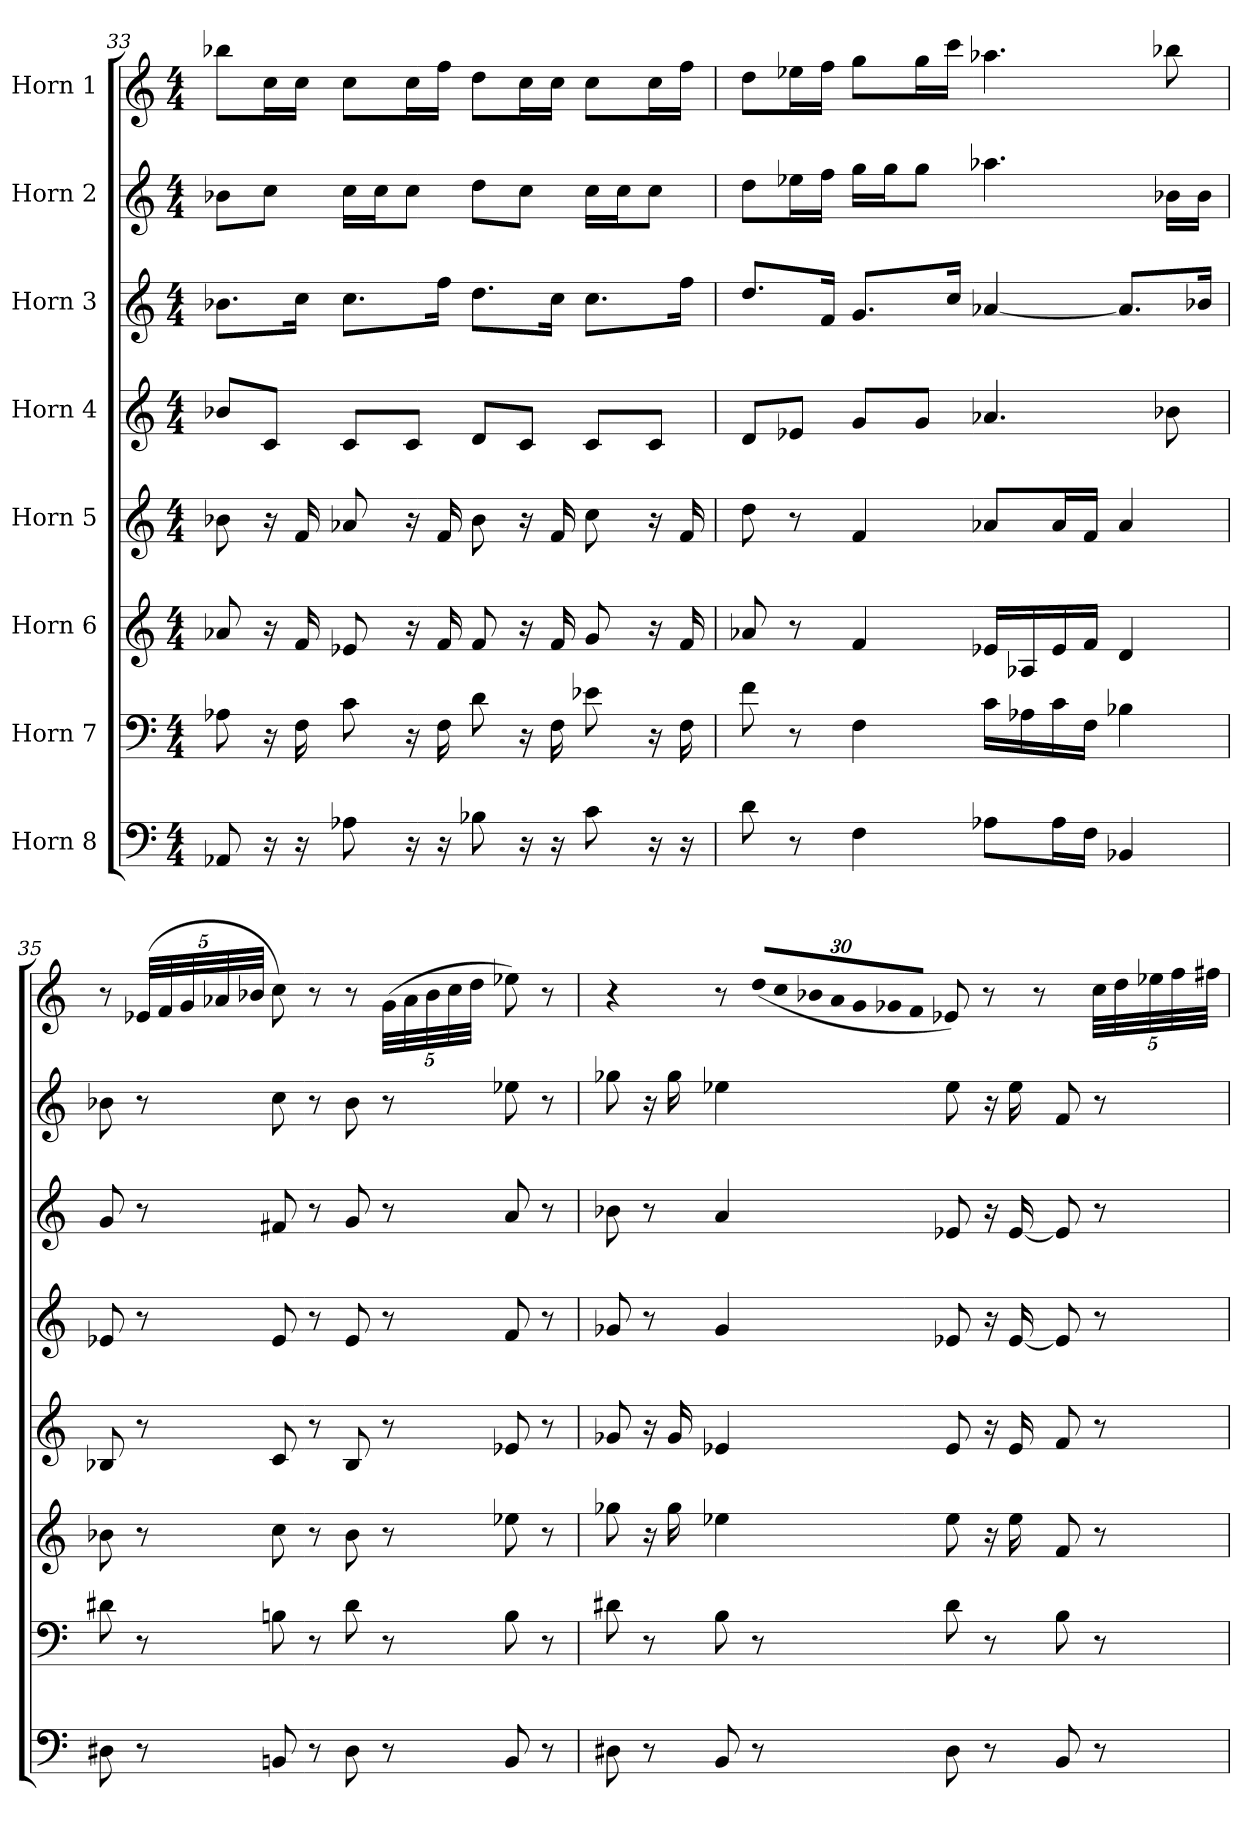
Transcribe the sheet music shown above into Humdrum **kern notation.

**kern	**kern	**kern	**kern	**kern	**kern	**kern	**kern
*part8	*part7	*part6	*part5	*part4	*part3	*part2	*part1
*staff8	*staff7	*staff6	*staff5	*staff4	*staff3	*staff2	*staff1
*I"Horn 8	*I"Horn 7	*I"Horn 6	*I"Horn 5	*I"Horn 4	*I"Horn 3	*I"Horn 2	*I"Horn 1
!!LO:PB:g=z
*clefF4	*clefF4	*clefG2	*clefG2	*clefG2	*clefG2	*clefG2	*clefG2
*ITrd4c7	*ITrd4c7	*ITrd4c7	*ITrd4c7	*ITrd4c7	*ITrd4c7	*ITrd4c7	*ITrd4c7
*k[b-]	*k[b-]	*k[b-]	*k[b-]	*k[b-]	*k[b-]	*k[b-]	*k[b-]
*M4/4	*M4/4	*M4/4	*M4/4	*M4/4	*M4/4	*M4/4	*M4/4
=33	=33	=33	=33	=33	=33	=33	=33
8DD-X/	8D-X\	8d-X/	8e-X\	8e-X/L	8.e-X\L	8e-X\L	8ee-X\L
16r	16r	16r	16r	8F/J	.	8f\J	16f\L
16r	16BB-\	16B-/	16B-/	.	16f\Jk	.	16f\JJ
8D-X\	8F\	8A-X/	8d-X/	8F/L	8.f\L	16f\LL	8f\L
.	.	.	.	.	.	16f\J	.
16r	16r	16r	16r	8F/J	.	8f\J	16f\L
16r	16BB-\	16B-/	16B-/	.	16b-\Jk	.	16b-\JJ
8E-X\	8G\	8B-/	8e-\	8G/L	8.g\L	8g\L	8g\L
16r	16r	16r	16r	8F/J	.	8f\J	16f\L
16r	16BB-\	16B-/	16B-/	.	16f\Jk	.	16f\JJ
8F\	8A-X\	8c/	8f\	8F/L	8.f\L	16f\LL	8f\L
.	.	.	.	.	.	16f\J	.
16r	16r	16r	16r	8F/J	.	8f\J	16f\L
16r	16BB-\	16B-/	16B-/	.	16b-\Jk	.	16b-\JJ
=34	=34	=34	=34	=34	=34	=34	=34
8G\	8B-\	8d-X/	8g\	8G/L	8.g/L	8g\L	8g\L
8r	8r	8r	8r	8A-X/J	.	16a-X\L	16a-X\L
.	.	.	.	.	16B-/Jk	16b-\JJ	16b-\JJ
4BB-\	4BB-\	4B-/	4B-/	8c/L	8.c/L	16cc\LL	8cc\L
.	.	.	.	.	.	16cc\J	.
.	.	.	.	8c/J	.	8cc\J	16cc\L
.	.	.	.	.	16f/Jk	.	16ff\JJ
8D-X\L	16F\LL	16A-X/LL	8d-X/L	4.d-X/	[4d-X/	4.dd-X\	4.dd-X\
.	16D-X\	16D-X/	.	.	.	.	.
16D-\L	16F\	16A-/	16d-/L	.	.	.	.
16BB-\JJ	16BB-\JJ	16B-/JJ	16B-/JJ	.	.	.	.
4EE-X/	4E-X\	4G/	4d-/	.	8.d-/L]	.	.
.	.	.	.	8e-X\	.	16e-X\LL	8ee-X\
.	.	.	.	.	16e-X/Jk	16e-\JJ	.
!!LO:PB:g=z
=35	=35	=35	=35	=35	=35	=35	=35
8GG#X\	8G#X\	8e-X\	8E-X/	8A-X/	8c/	8e-X\	8r
*	*	*	*	*	*	*	*Xbrackettup
8r	8r	8r	8r	8r	8r	8r	(>40A-X/LLL
.	.	.	.	.	.	.	40B-/
.	.	.	.	.	.	.	40c/
.	.	.	.	.	.	.	40d-X/
.	.	.	.	.	.	.	40e-X/JJJ
8EEn/	8En\	8f\	8F/	8A-/	8Bn/	8f\	8f\)
8r	8r	8r	8r	8r	8r	8r	8r
8GG#\	8G#\	8e-\	8E-/	8A-/	8c/	8e-\	8r
8r	8r	8r	8r	8r	8r	8r	(>40c\LLL
.	.	.	.	.	.	.	40d-\
.	.	.	.	.	.	.	40e-\
.	.	.	.	.	.	.	40f\
.	.	.	.	.	.	.	40g\JJJ
8EE/	8E\	8a-X\	8A-X/	8B-/	8d/	8a-X\	8a-X\)
8r	8r	8r	8r	8r	8r	8r	8r
=36	=36	=36	=36	=36	=36	=36	=36
8GG#X\	8G#X\	8cc-X\	8c-X/	8c-X/	8e-X\	8cc-X\	4r
8r	8r	16r	16r	8r	8r	16r	.
.	.	16cc-\	16c-/	.	.	16cc-\	.
8EE/	8E\	4a-X\	4A-X/	4c-/	4d/	4a-X\	8r
!	!	!	!	!	!	!	!LO:N:vis=32
8r	8r	.	.	.	.	.	(<960%17g/LLL
!	!	!	!	!	!	!	!LO:N:vis=32
.	.	.	.	.	.	.	960%17f/
!	!	!	!	!	!	!	!LO:N:vis=32
.	.	.	.	.	.	.	960%17e-X/
!	!	!	!	!	!	!	!LO:N:vis=32
.	.	.	.	.	.	.	960%17d/
!	!	!	!	!	!	!	!LO:N:vis=32
.	.	.	.	.	.	.	960%17c/
!	!	!	!	!	!	!	!LO:N:vis=32
.	.	.	.	.	.	.	960%17c-X/
!	!	!	!	!	!	!	!LO:N:vis=32
.	.	.	.	.	.	.	960%17B-/JJJ
.	.	.	.	.	.	.	8A-X/)
8GG#\	8G#\	8a-\	8A-/	8A-X/	8A-X/	8a-\	.
.	.	.	.	.	.	.	8r
8r	8r	16r	16r	16r	16r	16r	.
.	.	16a-\	16A-/	[16A-/	[16A-/	16a-\	.
.	.	.	.	.	.	.	8r
8EE/	8E\	8B-/	8B-/	8A-/]	8A-/]	8B-/	.
.	.	.	.	.	.	.	40f\LLL
8r	8r	8r	8r	8r	8r	8r	.
.	.	.	.	.	.	.	40g\
.	.	.	.	.	.	.	40a-X\
.	.	.	.	.	.	.	40b-\
.	.	.	.	.	.	.	40bn\JJJ
.	.	.	.	.	.	.	960ryy
=	=	=	=	=	=	=	=
*-	*-	*-	*-	*-	*-	*-	*-
